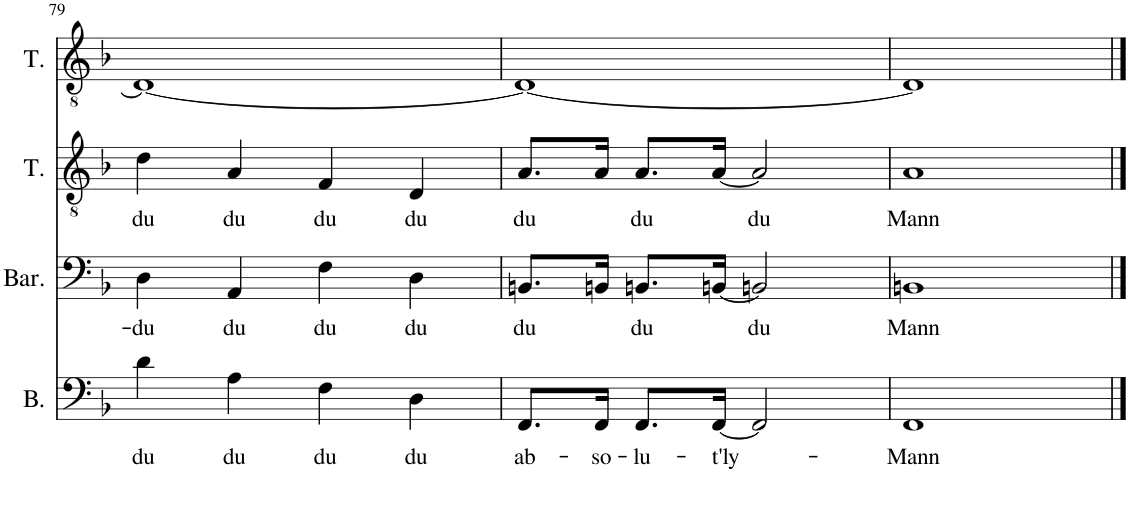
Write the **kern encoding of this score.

**kern	**text	**kern	**text	**kern	**text	**kern
*part4	*part4	*part3	*part3	*part2	*part2	*part1
*staff4	*staff4	*staff3	*staff3	*staff2	*staff2	*staff1
*I"Bass	*	*I"Baritone	*	*I"Tenor	*	*I"Tenor
*I'B.	*	*I'Bar.	*	*I'T.	*	*I'T.
!!LO:PB:g=z
*clefF4	*	*clefF4	*	*clefGv2	*	*clefGv2
*k[b-]	*	*k[b-]	*	*k[b-]	*	*k[b-]
*M4/4	*	*M4/4	*	*M4/4	*	*M4/4
=79	=79	=79	=79	=79	=79	=79
!	!LO:LY:b	!	!LO:LY:b	!	!LO:LY:b	!
4d\	du	4D\	-du	4d\	-du	1D_
!	!LO:LY:b	!	!LO:LY:b	!	!LO:LY:b	!
4A\	du	4AA/	du	4A/	du	.
!	!LO:LY:b	!	!LO:LY:b	!	!LO:LY:b	!
4F\	du	4F\	du	4F/	du	.
!	!LO:LY:b	!	!LO:LY:b	!	!LO:LY:b	!
4D\	du	4D\	du	4D/	du	.
=80	=80	=80	=80	=80	=80	=80
!	!LO:LY:b	!	!LO:LY:b	!	!LO:LY:b	!
8.FF/L	ab-	8.BBn/L	du	8.A/L	-du	1D_
!	!LO:LY:b	!	!	!	!	!
16FF/Jk	-so-	16BBn/Jk	.	16A/Jk	.	.
!	!LO:LY:b	!	!LO:LY:b	!	!LO:LY:b	!
8.FF/L	-lu-	8.BBn/L	du	8.A/L	du	.
!	!LO:LY:b	!	!	!	!	!
[16FF/Jk	-t'ly-	[16BBn/Jk	.	[16A/Jk	.	.
!	!	!	!LO:LY:b	!	!LO:LY:b	!
2FF/]	.	2BBn/]	du	2A/]	du	.
=81	=81	=81	=81	=81	=81	=81
!	!LO:LY:b	!	!LO:LY:b	!	!LO:LY:b	!
1FF	Mann	1BBn	Mann	1A	Mann	1D]
==	==	==	==	==	==	==
*-	*-	*-	*-	*-	*-	*-
